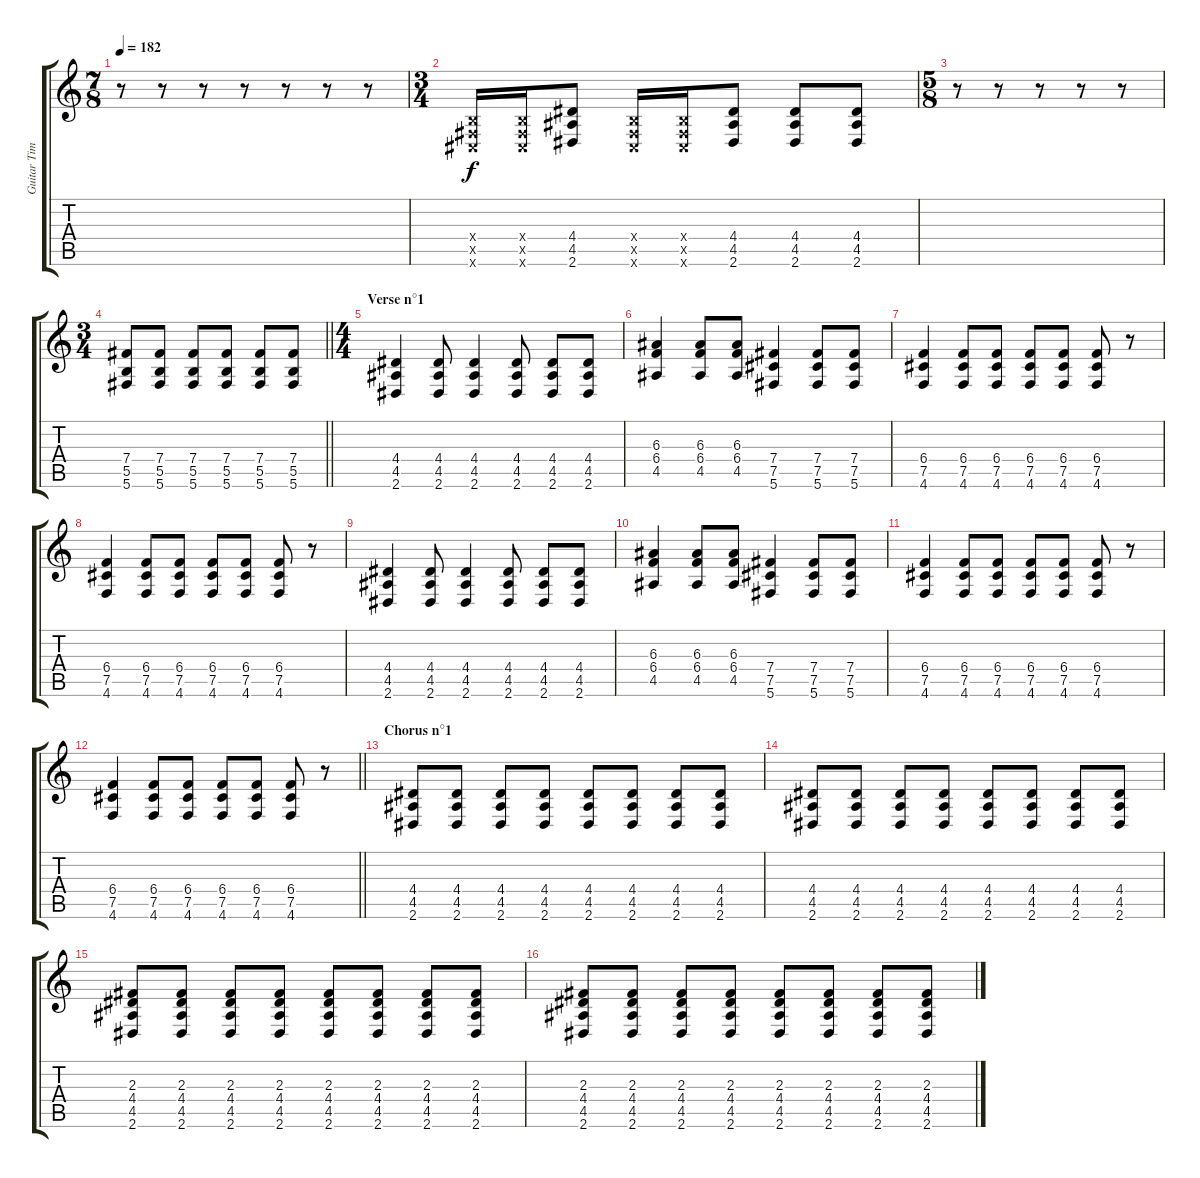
\track ("Guitar Tim Hillier-Brook" "Guitar Tim") {instrument distortionguitar}
\staff {score tabs}
\tuning (Db4 Ab3 E3 B2 Gb2 Db2) {hide}
\ts (7 8)
\tempo 182
\clef g2
\ks c
r.8{dy f} r.8 r.8 r.8 r.8 r.8 r.8 |
\ts (3 4)
(0.4{x} 0.5{x} 0.6{x}).16 (0.4{x} 0.5{x} 0.6{x}).16 (4.4 4.5 2.6).8 (0.4{x} 0.5{x} 0.6{x}).16 (0.4{x} 0.5{x} 0.6{x}).16 (4.4 4.5 2.6).8 (4.4 4.5 2.6).8 (4.4 4.5 2.6).8 |
\ts (5 8)
r.8 r.8 r.8 r.8 r.8 |
\ts (3 4)
\barLineRight lightlight
(7.4 5.5 5.6).8 (7.4 5.5 5.6).8 (7.4 5.5 5.6).8 (7.4 5.5 5.6).8 (7.4 5.5 5.6).8 (7.4 5.5 5.6).8 |
\ts (4 4)
\section ("" "Verse n°1")
(4.4 4.5 2.6).4 (4.4 4.5 2.6).8 (4.4 4.5 2.6).4 (4.4 4.5 2.6).8 (4.4 4.5 2.6).8 (4.4 4.5 2.6).8 |
(6.3 6.4 4.5).4 (6.3 6.4 4.5).8 (6.3 6.4 4.5).8 (7.4 7.5 5.6).4 (7.4 7.5 5.6).8 (7.4 7.5 5.6).8 |
(6.4 7.5 4.6).4 (6.4 7.5 4.6).8 (6.4 7.5 4.6).8 (6.4 7.5 4.6).8 (6.4 7.5 4.6).8 (6.4 7.5 4.6).8 r.8 |
(6.4 7.5 4.6).4 (6.4 7.5 4.6).8 (6.4 7.5 4.6).8 (6.4 7.5 4.6).8 (6.4 7.5 4.6).8 (6.4 7.5 4.6).8 r.8 |
(4.4 4.5 2.6).4 (4.4 4.5 2.6).8 (4.4 4.5 2.6).4 (4.4 4.5 2.6).8 (4.4 4.5 2.6).8 (4.4 4.5 2.6).8 |
(6.3 6.4 4.5).4 (6.3 6.4 4.5).8 (6.3 6.4 4.5).8 (7.4 7.5 5.6).4 (7.4 7.5 5.6).8 (7.4 7.5 5.6).8 |
(6.4 7.5 4.6).4 (6.4 7.5 4.6).8 (6.4 7.5 4.6).8 (6.4 7.5 4.6).8 (6.4 7.5 4.6).8 (6.4 7.5 4.6).8 r.8 |
\barLineRight lightlight
(6.4 7.5 4.6).4 (6.4 7.5 4.6).8 (6.4 7.5 4.6).8 (6.4 7.5 4.6).8 (6.4 7.5 4.6).8 (6.4 7.5 4.6).8 r.8 |
\section ("" "Chorus n°1")
(4.4 4.5 2.6).8 (4.4 4.5 2.6).8 (4.4 4.5 2.6).8 (4.4 4.5 2.6).8 (4.4 4.5 2.6).8 (4.4 4.5 2.6).8 (4.4 4.5 2.6).8 (4.4 4.5 2.6).8 |
(4.4 4.5 2.6).8 (4.4 4.5 2.6).8 (4.4 4.5 2.6).8 (4.4 4.5 2.6).8 (4.4 4.5 2.6).8 (4.4 4.5 2.6).8 (4.4 4.5 2.6).8 (4.4 4.5 2.6).8 |
(2.3 4.4 4.5 2.6).8 (2.3 4.4 4.5 2.6).8 (2.3 4.4 4.5 2.6).8 (2.3 4.4 4.5 2.6).8 (2.3 4.4 4.5 2.6).8 (2.3 4.4 4.5 2.6).8 (2.3 4.4 4.5 2.6).8 (2.3 4.4 4.5 2.6).8 |
(2.3 4.4 4.5 2.6).8 (2.3 4.4 4.5 2.6).8 (2.3 4.4 4.5 2.6).8 (2.3 4.4 4.5 2.6).8 (2.3 4.4 4.5 2.6).8 (2.3 4.4 4.5 2.6).8 (2.3 4.4 4.5 2.6).8 (2.3 4.4 4.5 2.6).8
